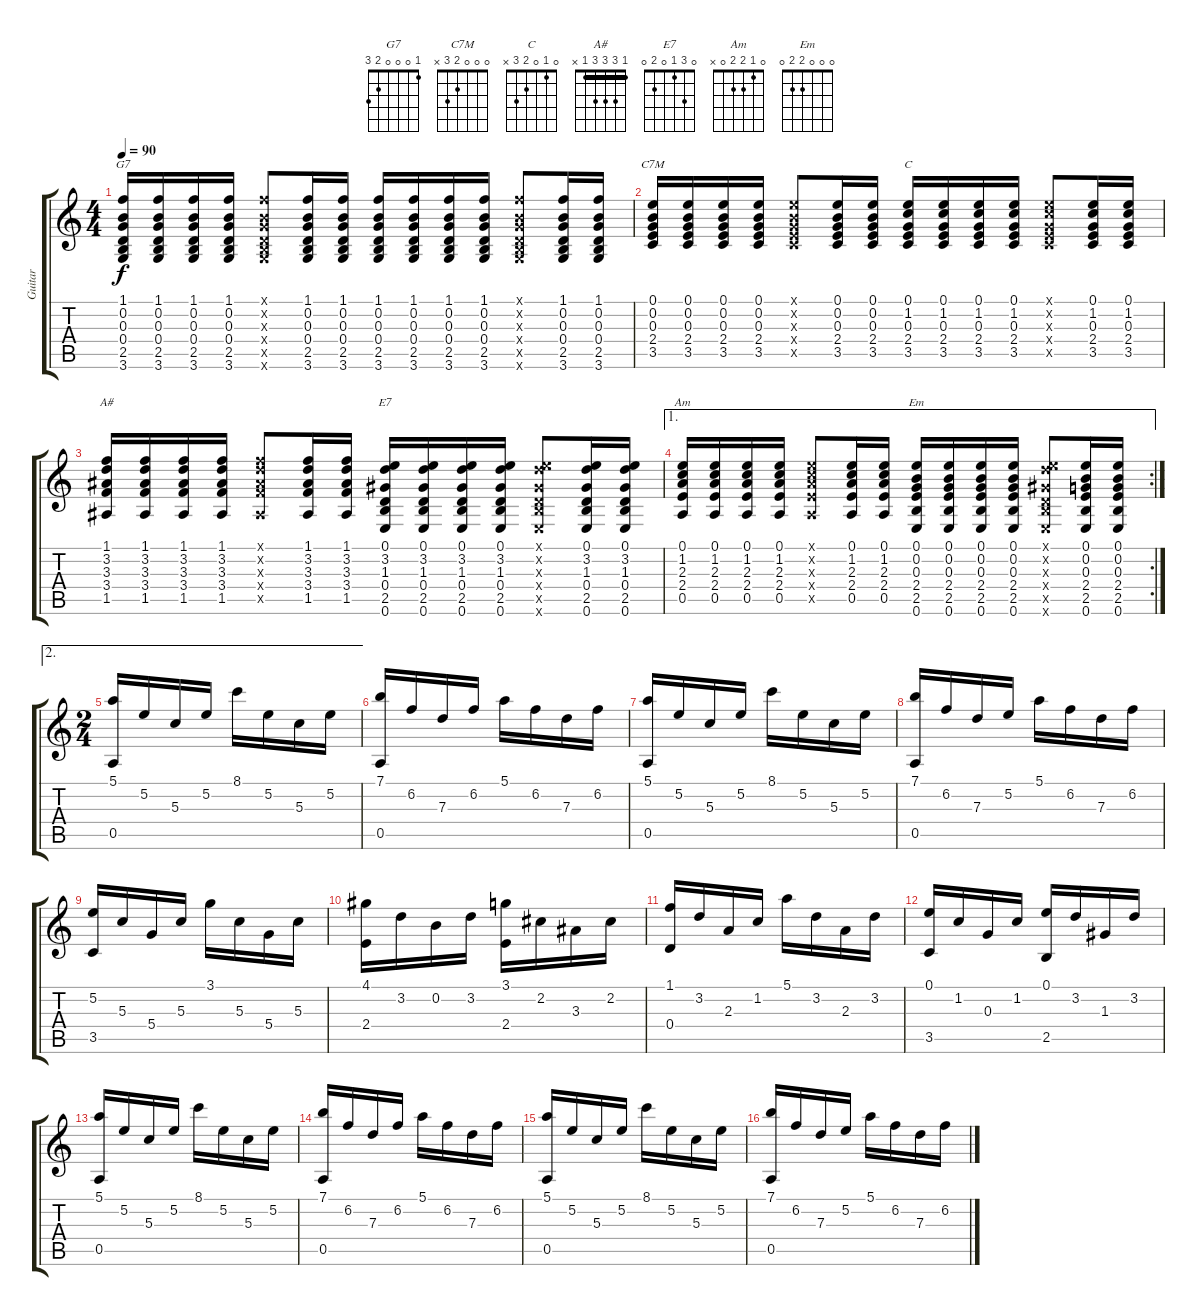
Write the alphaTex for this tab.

\track ("Guitar" "Guitar") {instrument acousticguitarnylon}
\staff {score tabs}
\tuning (E4 B3 G3 D3 A2 E2) {hide}
\chord ("G7" 1 0 0 0 2 3)
\chord ("C7M" 0 0 0 2 3 x)
\chord ("C" 0 1 0 2 3 x)
\chord ("A#" 1 3 3 3 1 x) {barre 1}
\chord ("E7" 0 3 1 0 2 0)
\chord ("Am" 0 1 2 2 0 x)
\chord ("Em" 0 0 0 2 2 0)
\ts (4 4)
\tempo 90
\clef g2
\ks c
(1.1 0.2 0.3 0.4 2.5 3.6).16{ch "G7" dy f} (1.1 0.2 0.3 0.4 2.5 3.6).16 (1.1 0.2 0.3 0.4 2.5 3.6).16 (1.1 0.2 0.3 0.4 2.5 3.6).16 (1.1{x} 0.2{x} 0.3{x} 0.4{x} 2.5{x} 3.6{x}).8 (1.1 0.2 0.3 0.4 2.5 3.6).16 (1.1 0.2 0.3 0.4 2.5 3.6).16 (1.1 0.2 0.3 0.4 2.5 3.6).16 (1.1 0.2 0.3 0.4 2.5 3.6).16 (1.1 0.2 0.3 0.4 2.5 3.6).16 (1.1 0.2 0.3 0.4 2.5 3.6).16 (1.1{x} 0.2{x} 0.3{x} 0.4{x} 2.5{x} 3.6{x}).8 (1.1 0.2 0.3 0.4 2.5 3.6).16 (1.1 0.2 0.3 0.4 2.5 3.6).16 |
(0.1 0.2 0.3 2.4 3.5).16{ch "C7M"} (0.1 0.2 0.3 2.4 3.5).16 (0.1 0.2 0.3 2.4 3.5).16 (0.1 0.2 0.3 2.4 3.5).16 (0.1{x} 0.2{x} 0.3{x} 2.4{x} 3.5{x}).8 (0.1 0.2 0.3 2.4 3.5).16 (0.1 0.2 0.3 2.4 3.5).16 (0.1 1.2 0.3 2.4 3.5).16{ch "C"} (0.1 1.2 0.3 2.4 3.5).16 (0.1 1.2 0.3 2.4 3.5).16 (0.1 1.2 0.3 2.4 3.5).16 (0.1{x} 1.2{x} 0.3{x} 2.4{x} 3.5{x}).8 (0.1 1.2 0.3 2.4 3.5).16 (0.1 1.2 0.3 2.4 3.5).16 |
(1.1 3.2 3.3 3.4 1.5).16{ch "A#"} (1.1 3.2 3.3 3.4 1.5).16 (1.1 3.2 3.3 3.4 1.5).16 (1.1 3.2 3.3 3.4 1.5).16 (1.1{x} 3.2{x} 3.3{x} 3.4{x} 1.5{x}).8 (1.1 3.2 3.3 3.4 1.5).16 (1.1 3.2 3.3 3.4 1.5).16 (0.1 3.2 1.3 0.4 2.5 0.6).16{ch "E7"} (0.1 3.2 1.3 0.4 2.5 0.6).16 (0.1 3.2 1.3 0.4 2.5 0.6).16 (0.1 3.2 1.3 0.4 2.5 0.6).16 (0.1{x} 3.2{x} 1.3{x} 0.4{x} 2.5{x} 0.6{x}).8 (0.1 3.2 1.3 0.4 2.5 0.6).16 (0.1 3.2 1.3 0.4 2.5 0.6).16 |
\ae 1
\rc 2
(0.1 1.2 2.3 2.4 0.5).16{ch "Am"} (0.1 1.2 2.3 2.4 0.5).16 (0.1 1.2 2.3 2.4 0.5).16 (0.1 1.2 2.3 2.4 0.5).16 (0.1{x} 1.2{x} 2.3{x} 2.4{x} 0.5{x}).8 (0.1 1.2 2.3 2.4 0.5).16 (0.1 1.2 2.3 2.4 0.5).16 (0.1 0.2 0.3 2.4 2.5 0.6).16{ch "Em"} (0.1 0.2 0.3 2.4 2.5 0.6).16 (0.1 0.2 0.3 2.4 2.5 0.6).16 (0.1 0.2 0.3 2.4 2.5 0.6).16 (0.1{x} 3.2{x} 1.3{x} 0.4{x} 2.5{x} 0.6{x}).8 (0.1 0.2 0.3 2.4 2.5 0.6).16 (0.1 0.2 0.3 2.4 2.5 0.6).16 |
\ae 2
\ts (2 4)
(5.1 0.5).16 5.2.16 5.3.16 5.2.16 8.1.16 5.2.16 5.3.16 5.2.16 |
(7.1 0.5).16 6.2.16 7.3.16 6.2.16 5.1.16 6.2.16 7.3.16 6.2.16 |
(5.1 0.5).16 5.2.16 5.3.16 5.2.16 8.1.16 5.2.16 5.3.16 5.2.16 |
(7.1 0.5).16 6.2.16 7.3.16 5.2.16 5.1.16 6.2.16 7.3.16 6.2.16 |
(5.2 3.5).16 5.3.16 5.4.16 5.3.16 3.1.16 5.3.16 5.4.16 5.3.16 |
(4.1 2.4).16 3.2.16 0.2.16 3.2.16 (3.1 2.4).16 2.2.16 3.3.16 2.2.16 |
(1.1 0.4).16 3.2.16 2.3.16 1.2.16 5.1.16 3.2.16 2.3.16 3.2.16 |
(0.1 3.5).16 1.2.16 0.3.16 1.2.16 (0.1 2.5).16 3.2.16 1.3.16 3.2.16 |
(5.1 0.5).16 5.2.16 5.3.16 5.2.16 8.1.16 5.2.16 5.3.16 5.2.16 |
(7.1 0.5).16 6.2.16 7.3.16 6.2.16 5.1.16 6.2.16 7.3.16 6.2.16 |
(5.1 0.5).16 5.2.16 5.3.16 5.2.16 8.1.16 5.2.16 5.3.16 5.2.16 |
(7.1 0.5).16 6.2.16 7.3.16 5.2.16 5.1.16 6.2.16 7.3.16 6.2.16
